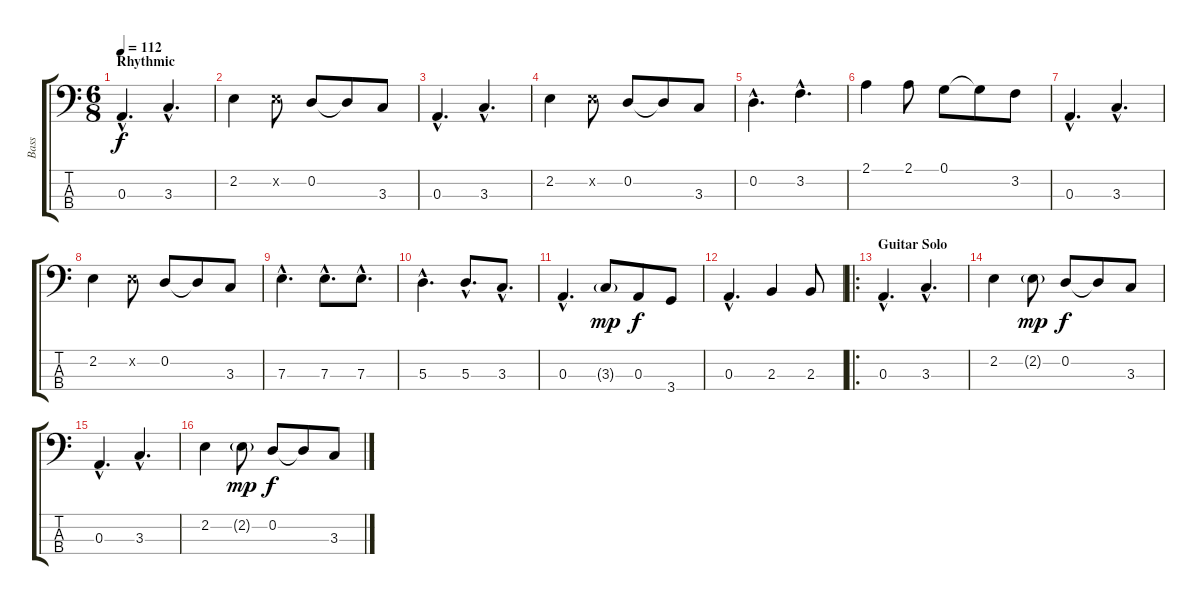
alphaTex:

\track ("Bass" "Bass") {instrument fretlessbass}
\staff {score tabs}
\tuning (G2 D2 A1 E1) {hide}
\ts (6 8)
\section ("" "Rhythmic")
\tempo 112
\clef f4
\ks c
0.3{hac}.4{d dy f instrument fretlessbass} 3.3{hac}.4{d} |
2.2.4 2.2{x}.8 0.2.8 0.2{t}.8 3.3.8 |
0.3{hac}.4{d} 3.3{hac}.4{d} |
2.2.4 2.2{x}.8 0.2.8 0.2{t}.8 3.3.8 |
0.2{hac}.4{d} 3.2{hac}.4{d} |
2.1.4 2.1.8 0.1.8 0.1{t}.8 3.2.8 |
0.3{hac}.4{d} 3.3{hac}.4{d} |
2.2.4 2.2{x}.8 0.2.8 0.2{t}.8 3.3.8 |
7.3{hac}.4{d} 7.3{hac}.8{d} 7.3{hac}.8{d} |
5.3{hac}.4{d} 5.3{hac}.8{d} 3.3{hac}.8{d} |
0.3{hac}.4{d} 3.3{g}.8{dy mp} 0.3.8{dy f} 3.4.8 |
0.3{hac}.4{d} 2.3.4 2.3.8 |
\ro
\section ("" "Guitar Solo")
0.3{hac}.4{d} 3.3{hac}.4{d} |
2.2.4 2.2{g}.8{dy mp} 0.2.8{dy f} 0.2{t}.8 3.3.8 |
0.3{hac}.4{d} 3.3{hac}.4{d} |
2.2.4 2.2{g}.8{dy mp} 0.2.8{dy f} 0.2{t}.8 3.3.8
